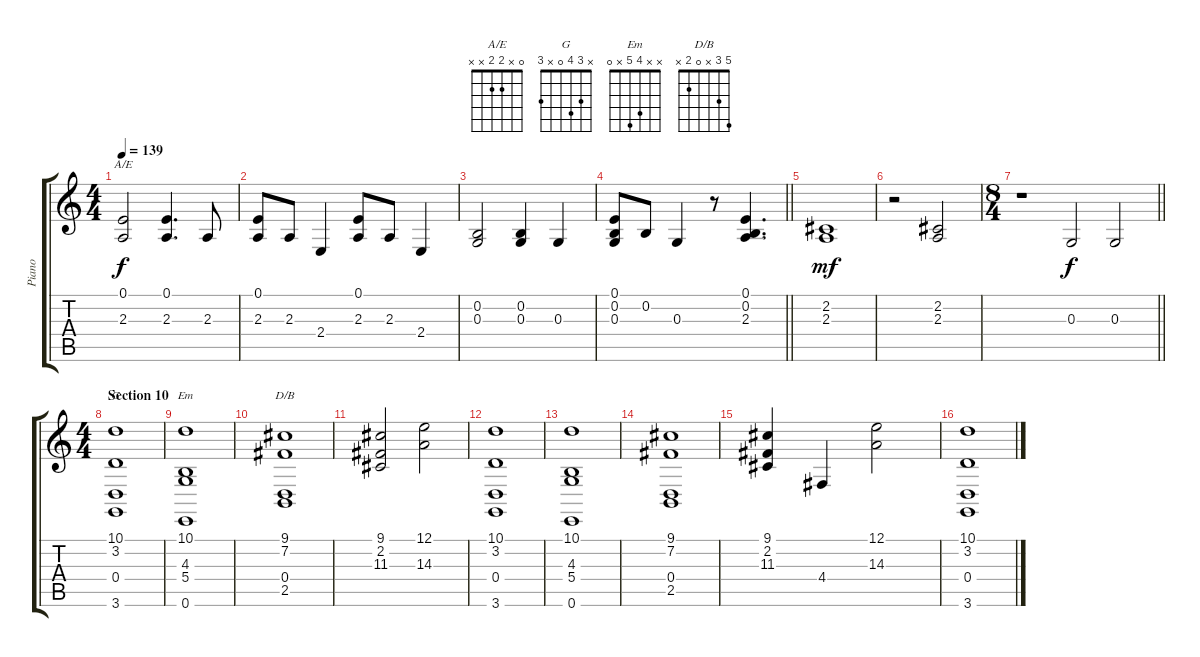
\track ("Piano" "Piano") {instrument acousticgrandpiano}
\staff {score tabs}
\tuning (E4 B3 G3 D3 A2 E2) {hide}
\chord ("A/E" 0 x 2 2 x x)
\chord ("G" x 3 4 0 x 3)
\chord ("Em" x x 4 5 x 0)
\chord ("D/B" 5 3 x 0 2 x)
\ts (4 4)
\tempo 139
\clef g2
\ks c
(0.1 2.3).2{ch "A/E" dy f} (0.1 2.3).4{d} 2.3.8 |
(0.1 2.3).8 2.3.8 2.4.4 (0.1 2.3).8 2.3.8 2.4.4 |
(0.2 0.3).2 (0.2 0.3).4 0.3.4 |
\barLineRight lightlight
(0.1 0.2 0.3).8 0.2.8 0.3.4 r.8 (0.1 0.2 2.3).4{d} |
(2.2 2.3).1{dy mf} |
r.2 (2.2 2.3).2 |
\ts (8 4)
\barLineRight lightlight
r.1 0.3.2{dy f} 0.3.2 |
\ts (4 4)
\section ("" "Section 10")
(10.1 3.2 0.4 3.6).1{ch "G"} |
(10.1 4.3 5.4 0.6).1{ch "Em"} |
(9.1 7.2 0.4 2.5).1{ch "D/B"} |
(9.1 2.2 11.3).2 (12.1 14.3).2 |
(10.1 3.2 0.4 3.6).1 |
(10.1 4.3 5.4 0.6).1 |
(9.1 7.2 0.4 2.5).1 |
(9.1 2.2 11.3).4 4.4.4 (12.1 14.3).2 |
(10.1 3.2 0.4 3.6).1
